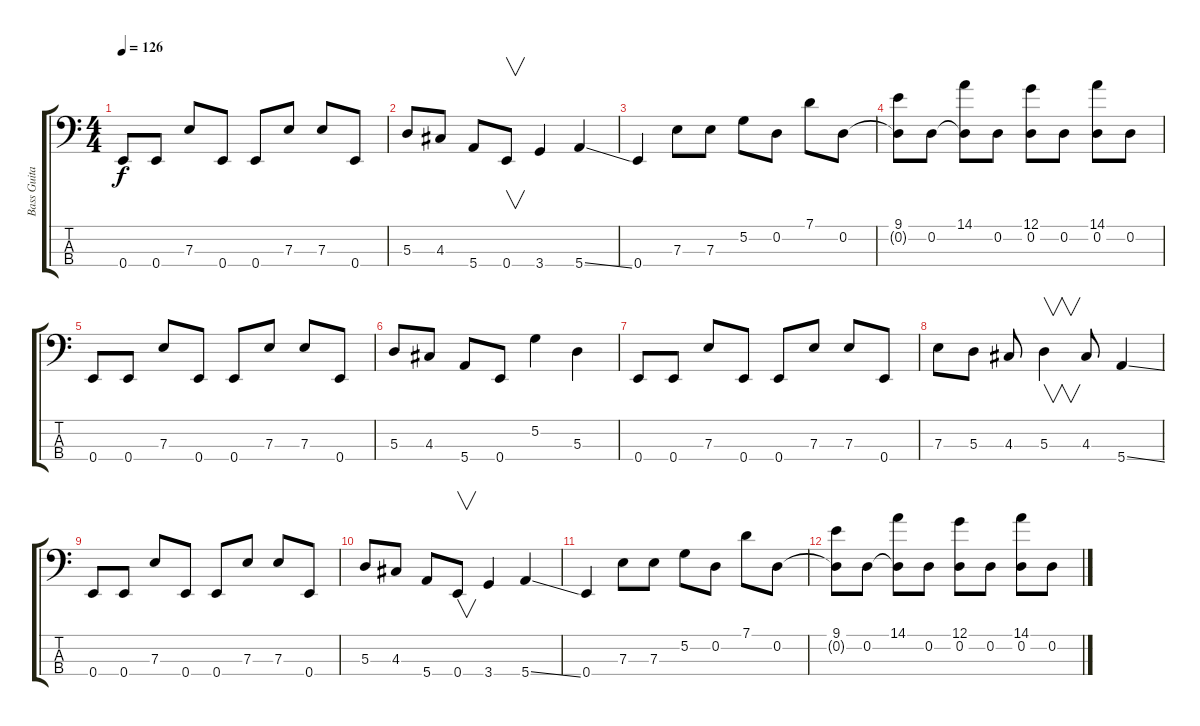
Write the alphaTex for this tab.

\track ("Bass Guitar" "Bass Guita") {instrument electricbassfinger}
\staff {score tabs}
\tuning (G2 D2 A1 E1) {hide}
\ts (4 4)
\tempo 126
\clef f4
\ks c
0.4.8{dy f} 0.4.8 7.3.8 0.4.8 0.4.8 7.3.8 7.3.8 0.4.8 |
5.3.8 4.3.8 5.4.8 0.4.8{v} 3.4.4 5.4{ss}.4 |
0.4.4 7.3.8 7.3.8 5.2.8 0.2.8 7.1.8 0.2.8 |
(9.1 0.2{t}).8{volume 13} 0.2.8 (14.1 0.2{t}).8 0.2.8 (12.1 0.2).8 0.2.8 (14.1 0.2).8 0.2.8 |
0.4.8{volume 11} 0.4.8 7.3.8 0.4.8 0.4.8{volume 10} 7.3.8 7.3.8 0.4.8 |
5.3.8{volume 9} 4.3.8 5.4.8 0.4.8 5.2.4{volume 8} 5.3.4 |
0.4.8{volume 7} 0.4.8 7.3.8 0.4.8 0.4.8{volume 6} 7.3.8 7.3.8 0.4.8 |
7.3.8{volume 5} 5.3.8 4.3.8 5.3.4{v} 4.3.8 5.4{ss}.4 |
0.4.8{volume 4} 0.4.8 7.3.8 0.4.8 0.4.8 7.3.8 7.3.8 0.4.8 |
5.3.8{volume 3} 4.3.8 5.4.8 0.4.8{v} 3.4.4 5.4{ss}.4 |
0.4.4{volume 2} 7.3.8 7.3.8 5.2.8 0.2.8 7.1.8 0.2.8 |
(9.1 0.2{t}).8{volume 1} 0.2.8 (14.1 0.2{t}).8 0.2.8 (12.1 0.2).8 0.2.8 (14.1 0.2).8 0.2.8
